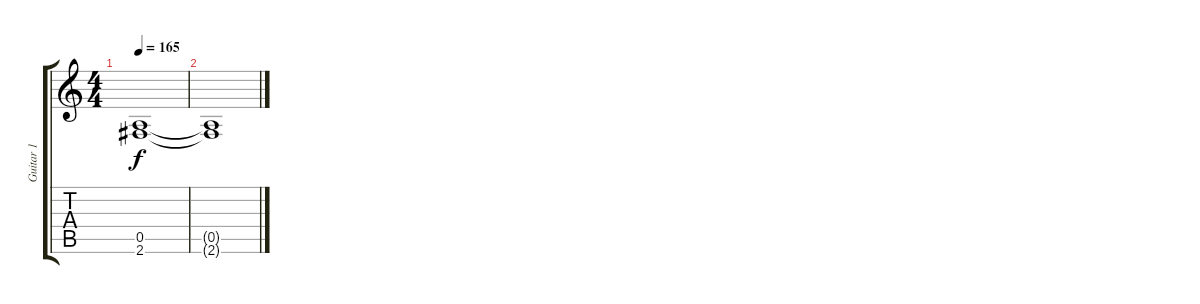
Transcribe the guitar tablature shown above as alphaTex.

\track ("Guitar 1" "Guitar 1") {instrument distortionguitar}
\staff {score tabs}
\tuning (E4 B3 G3 D3 A2 E2) {hide}
\ts (4 4)
\tempo 165
\clef g2
\ks c
(0.5{t} 2.6{t}).1{dy f} |
(0.5{t} 2.6{t}).1
